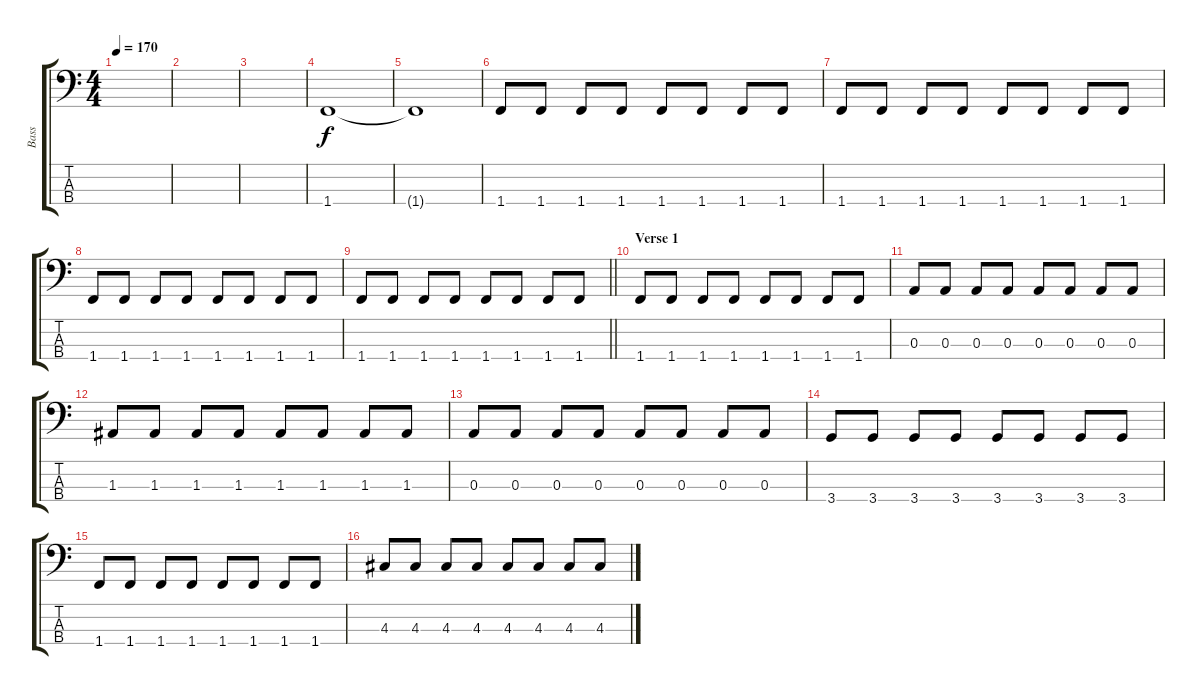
\track ("Bass" "Bass") {instrument electricbasspick}
\staff {score tabs}
\tuning (G2 D2 A1 E1) {hide}
\ts (4 4)
\tempo 170
\clef f4
\ks c
|
|
|
1.4.1 |
1.4{t}.1 |
1.4.8 1.4.8 1.4.8 1.4.8 1.4.8 1.4.8 1.4.8 1.4.8 |
1.4.8 1.4.8 1.4.8 1.4.8 1.4.8 1.4.8 1.4.8 1.4.8 |
1.4.8 1.4.8 1.4.8 1.4.8 1.4.8 1.4.8 1.4.8 1.4.8 |
\barLineRight lightlight
1.4.8 1.4.8 1.4.8 1.4.8 1.4.8 1.4.8 1.4.8 1.4.8 |
\section ("" "Verse 1")
1.4.8 1.4.8 1.4.8 1.4.8 1.4.8 1.4.8 1.4.8 1.4.8 |
0.3.8 0.3.8 0.3.8 0.3.8 0.3.8 0.3.8 0.3.8 0.3.8 |
1.3.8 1.3.8 1.3.8 1.3.8 1.3.8 1.3.8 1.3.8 1.3.8 |
0.3.8 0.3.8 0.3.8 0.3.8 0.3.8 0.3.8 0.3.8 0.3.8 |
3.4.8 3.4.8 3.4.8 3.4.8 3.4.8 3.4.8 3.4.8 3.4.8 |
1.4.8 1.4.8 1.4.8 1.4.8 1.4.8 1.4.8 1.4.8 1.4.8 |
4.3.8 4.3.8 4.3.8 4.3.8 4.3.8 4.3.8 4.3.8 4.3.8
